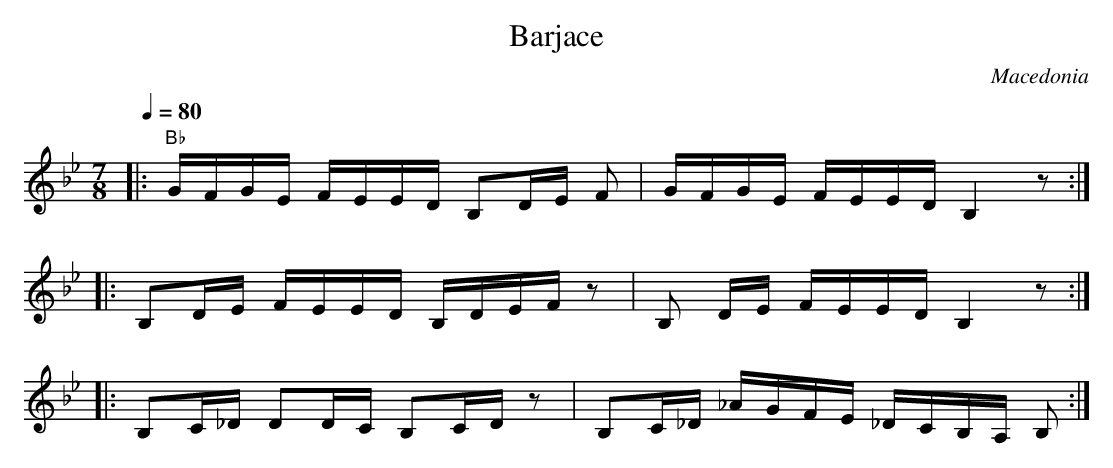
X:1
T: Barjace
O: Macedonia
M: 7/8
L: 1/8
Q:1/4=80
K: Bb
|:"Bb" !drum! G/F/G/E/ F/E/E/D/ B,D/E/ F| G/F/G/E/ F/E/E/D/ B,2 z          :|
|:B,D/E/ F/E/E/D/  B,/D/E/F/ z          | B, D/E/ F/E/E/D/  B,2 z          :|
|:B,C/_D/ DD/C/ B,C/D/ z                |B,C/_D/ _A/G/F/E/ _D/C/B,/A,/ B,  :|
